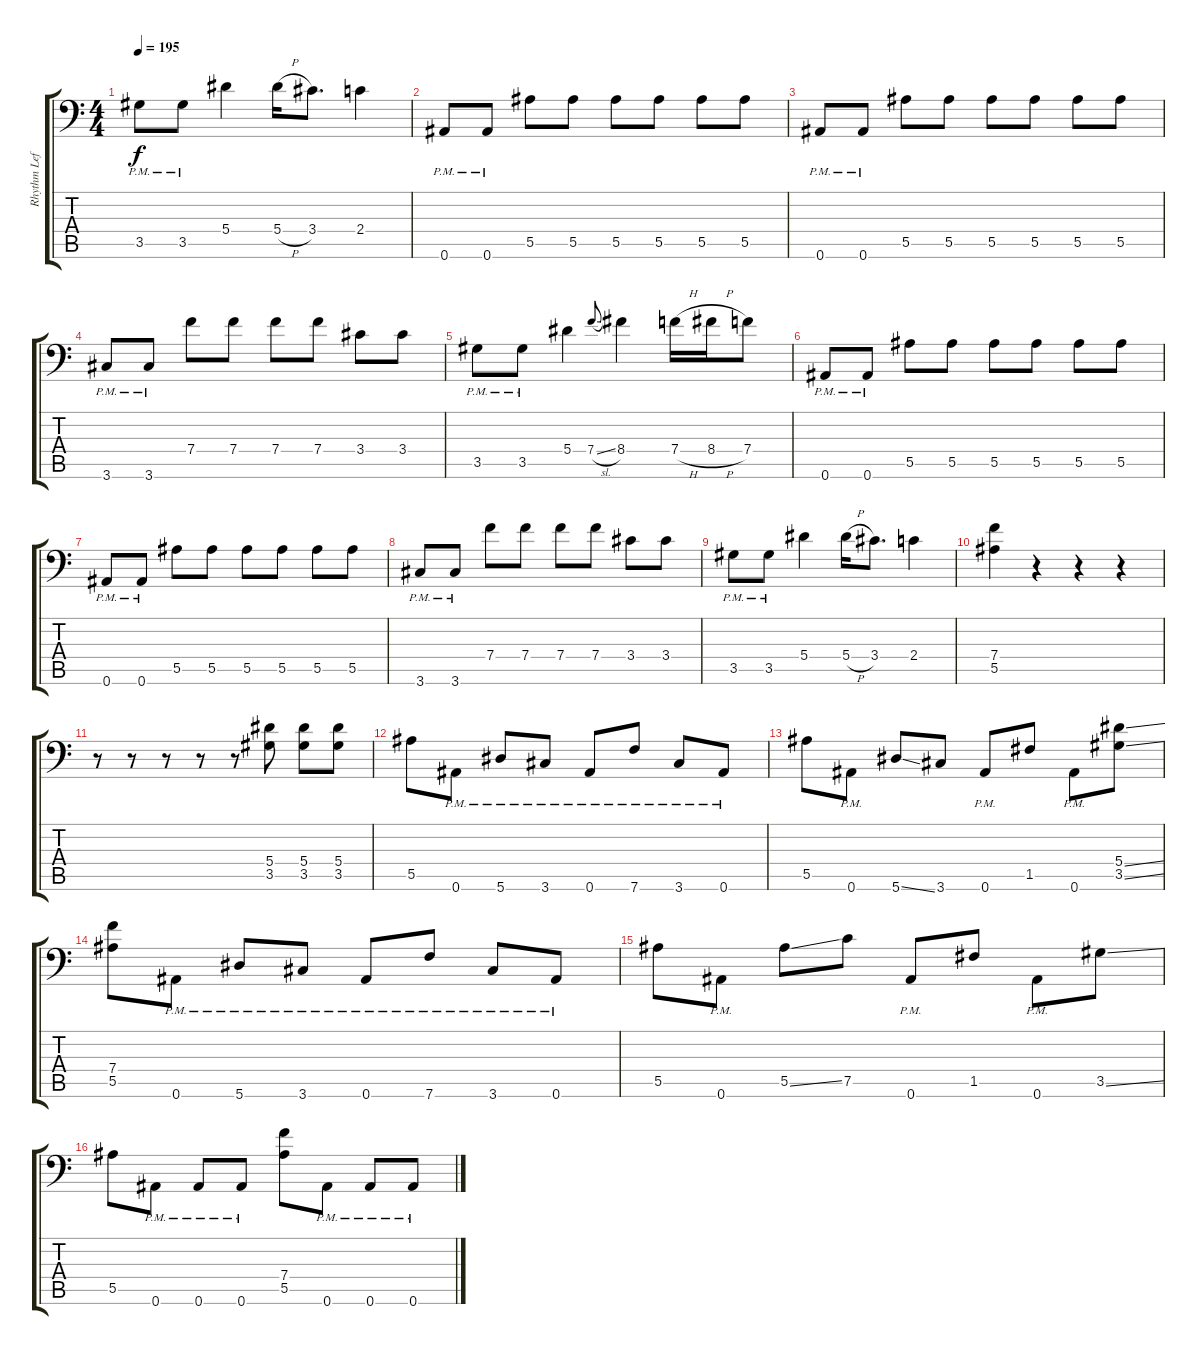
\track ("Rhythm Left" "Rhythm Lef") {instrument distortionguitar}
\staff {score tabs}
\tuning (C4 G3 Eb3 Bb2 F2 Bb1) {hide}
\ts (4 4)
\tempo 195
\clef f4
\ks c
3.5{pm}.8{dy f} 3.5{pm}.8 5.4.4 5.4{h}.16 3.4.8{d} 2.4.4 |
0.6{pm}.8 0.6{pm}.8 5.5.8 5.5.8 5.5.8 5.5.8 5.5.8 5.5.8 |
0.6{pm}.8 0.6{pm}.8 5.5.8 5.5.8 5.5.8 5.5.8 5.5.8 5.5.8 |
3.6{pm}.8 3.6{pm}.8 7.4.8 7.4.8 7.4.8 7.4.8 3.4.8 3.4.8 |
3.5{pm}.8 3.5{pm}.8 5.4.4 7.4{sl}.8{gr onbeat} 8.4.4 7.4{h}.16 8.4{h}.16 7.4.8 |
0.6{pm}.8 0.6{pm}.8 5.5.8 5.5.8 5.5.8 5.5.8 5.5.8 5.5.8 |
0.6{pm}.8 0.6{pm}.8 5.5.8 5.5.8 5.5.8 5.5.8 5.5.8 5.5.8 |
3.6{pm}.8 3.6{pm}.8 7.4.8 7.4.8 7.4.8 7.4.8 3.4.8 3.4.8 |
3.5{pm}.8 3.5{pm}.8 5.4.4 5.4{h}.16 3.4.8{d} 2.4.4 |
(7.4 5.5).4 r.4 r.4 r.4 |
r.8 r.8 r.8 r.8 r.8 (5.4 3.5).8 (5.4 3.5).8 (5.4 3.5).8 |
5.5.8 0.6{pm}.8 5.6{pm}.8 3.6{pm}.8 0.6{pm}.8 7.6{pm}.8 3.6{pm}.8 0.6{pm}.8 |
5.5.8 0.6{pm}.8 5.6{ss}.8 3.6.8 0.6{pm}.8 1.5.8 0.6{pm}.8 (5.4{ss} 3.5{ss}).8 |
(7.4 5.5).8 0.6{pm}.8 5.6{pm}.8 3.6{pm}.8 0.6{pm}.8 7.6{pm}.8 3.6{pm}.8 0.6{pm}.8 |
5.5.8 0.6{pm}.8 5.5{ss}.8 7.5.8 0.6{pm}.8 1.5.8 0.6{pm}.8 3.5{ss}.8 |
5.5.8 0.6{pm}.8 0.6{pm}.8 0.6{pm}.8 (7.4 5.5).8 0.6{pm}.8 0.6{pm}.8 0.6{pm}.8
